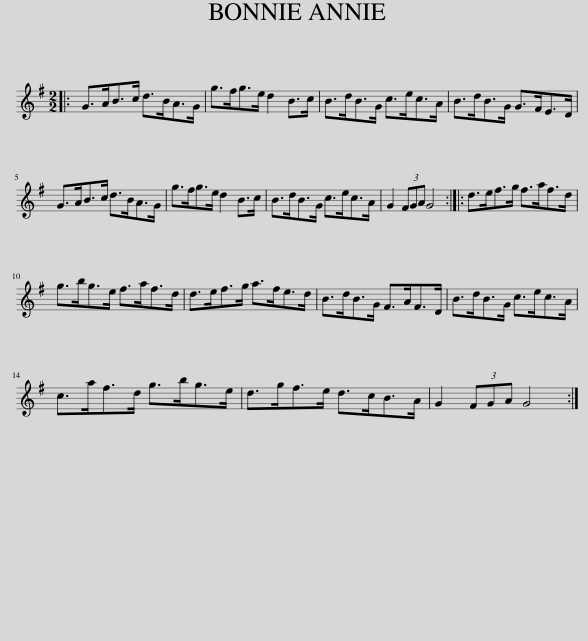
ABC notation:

X:1
L:1/8
M:2/2
I:linebreak $
K:G
V:1 treble
V:1
|: G>AB>c d>BA>G | g>fg>e d2 B>c | B>dB>G c>ec>A | B>dB>G G>FE>D |$ G>AB>c d>BA>G | %5
 g>fg>e d2 B>c | B>dB>G c>ec>A | G2 (3FGA G4 :: d>ef>g f>af>d |$ g>bg>e f>af>d | %10
 d>ef>g a>fe>d | B>dB>G F>AF>D | B>dB>G c>ec>A |$ c>af>d g>bg>e | d>gf>e d>cB>A | %15
 G2 (3FGA G4 :| %16
